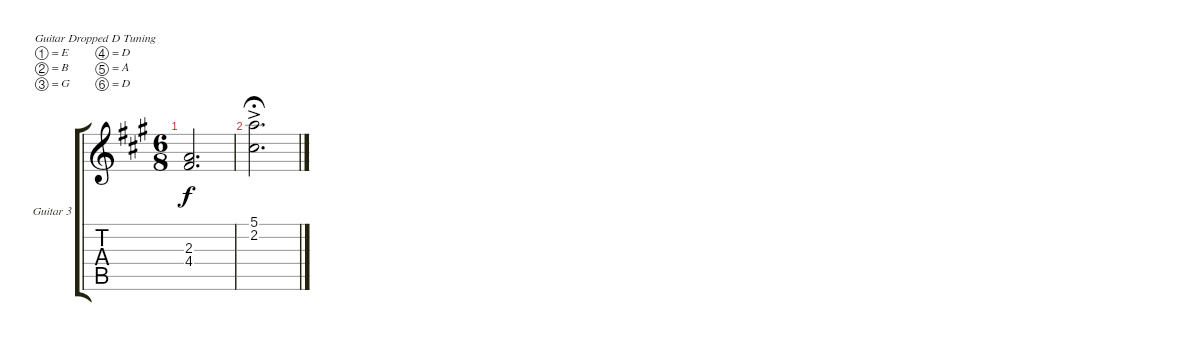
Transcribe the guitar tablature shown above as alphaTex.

\defaultSystemsLayout 4
\bracketExtendMode groupsimilarinstruments
\firstSystemTrackNameOrientation horizontal
\otherSystemsTrackNameOrientation horizontal
\track ("Guitar 3" "Guitar 3") {instrument acousticguitarnylon}
\staff {score tabs}
\tuning (E4 B3 G3 D3 A2 D2)
\ts (6 8)
\tempo (120 hide)
\clef g2
\scale
0.532553
\ks a
(4.4 2.3).2{d dy f} |
\scale
0.467295 (2.2 5.1{ac}).2{d fermata (medium 0.5)}
